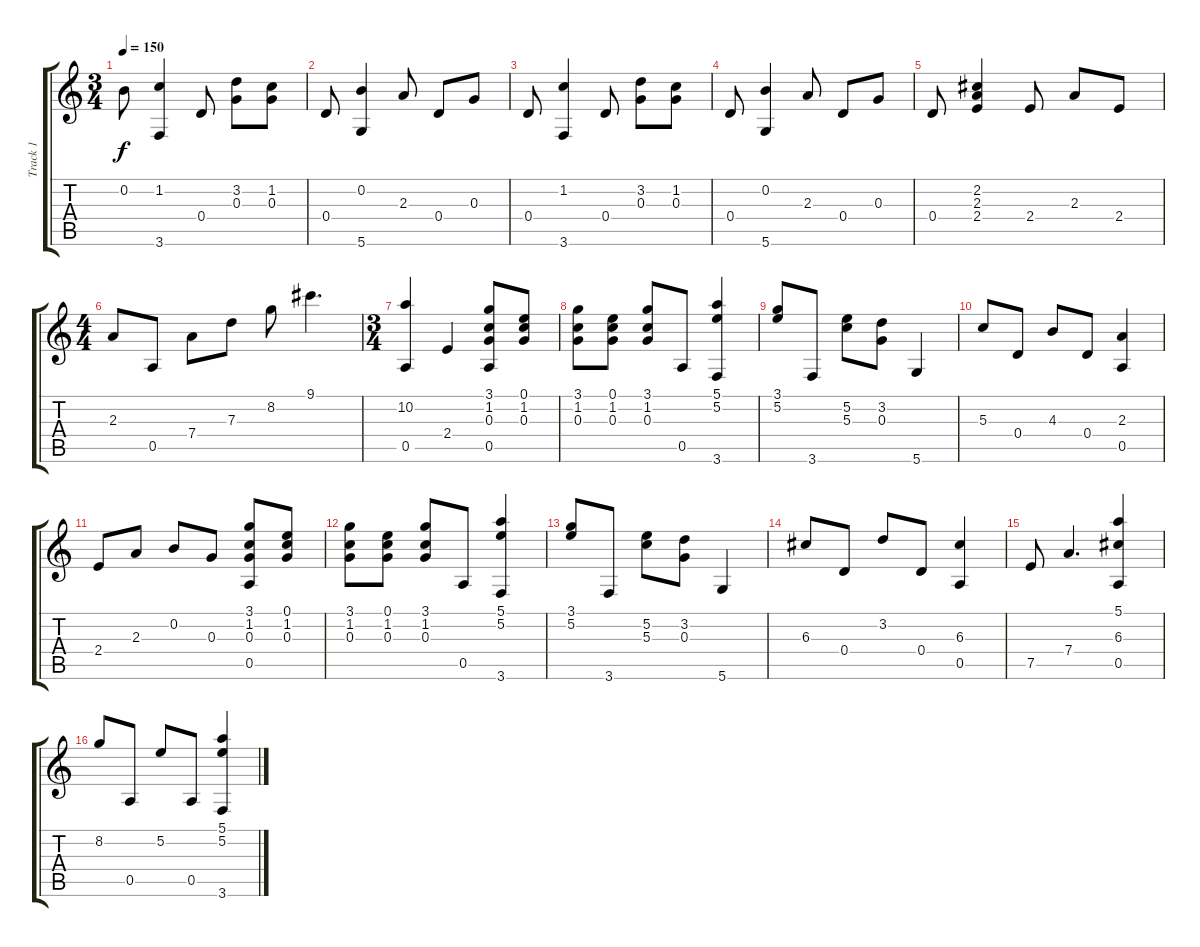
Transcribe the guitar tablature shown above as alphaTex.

\track ("Track 1" "Track 1") {instrument acousticguitarsteel}
\staff {score tabs}
\tuning (E4 B3 G3 D3 A2 D2) {hide}
\ts (3 4)
\tempo 150
\clef g2
\ks c
0.2.8{dy f} (1.2 3.6).4 0.4.8 (3.2 0.3).8 (1.2 0.3).8 |
0.4.8 (0.2 5.6).4 2.3.8 0.4.8 0.3.8 |
0.4.8 (1.2 3.6).4 0.4.8 (3.2 0.3).8 (1.2 0.3).8 |
0.4.8 (0.2 5.6).4 2.3.8 0.4.8 0.3.8 |
0.4.8 (2.2 2.3 2.4).4 2.4.8 2.3.8 2.4.8 |
\ts (4 4)
2.3.8 0.5.8 7.4.8 7.3.8 8.2.8 9.1.4{d} |
\ts (3 4)
(10.2 0.5).4 2.4.4 (3.1 1.2 0.3 0.5).8 (0.1 1.2 0.3).8 |
(3.1 1.2 0.3).8 (0.1 1.2 0.3).8 (3.1 1.2 0.3).8 0.5.8 (5.1 5.2 3.6).4 |
(3.1 5.2).8 3.6.8 (5.2 5.3).8 (3.2 0.3).8 5.6.4 |
5.3.8 0.4.8 4.3.8 0.4.8 (2.3 0.5).4 |
2.4.8 2.3.8 0.2.8 0.3.8 (3.1 1.2 0.3 0.5).8 (0.1 1.2 0.3).8 |
(3.1 1.2 0.3).8 (0.1 1.2 0.3).8 (3.1 1.2 0.3).8 0.5.8 (5.1 5.2 3.6).4 |
(3.1 5.2).8 3.6.8 (5.2 5.3).8 (3.2 0.3).8 5.6.4 |
6.3.8 0.4.8 3.2.8 0.4.8 (6.3 0.5).4 |
7.5.8 7.4.4{d} (5.1 6.3 0.5).4 |
8.2.8 0.5.8 5.2.8 0.5.8 (5.1 5.2 3.6).4
